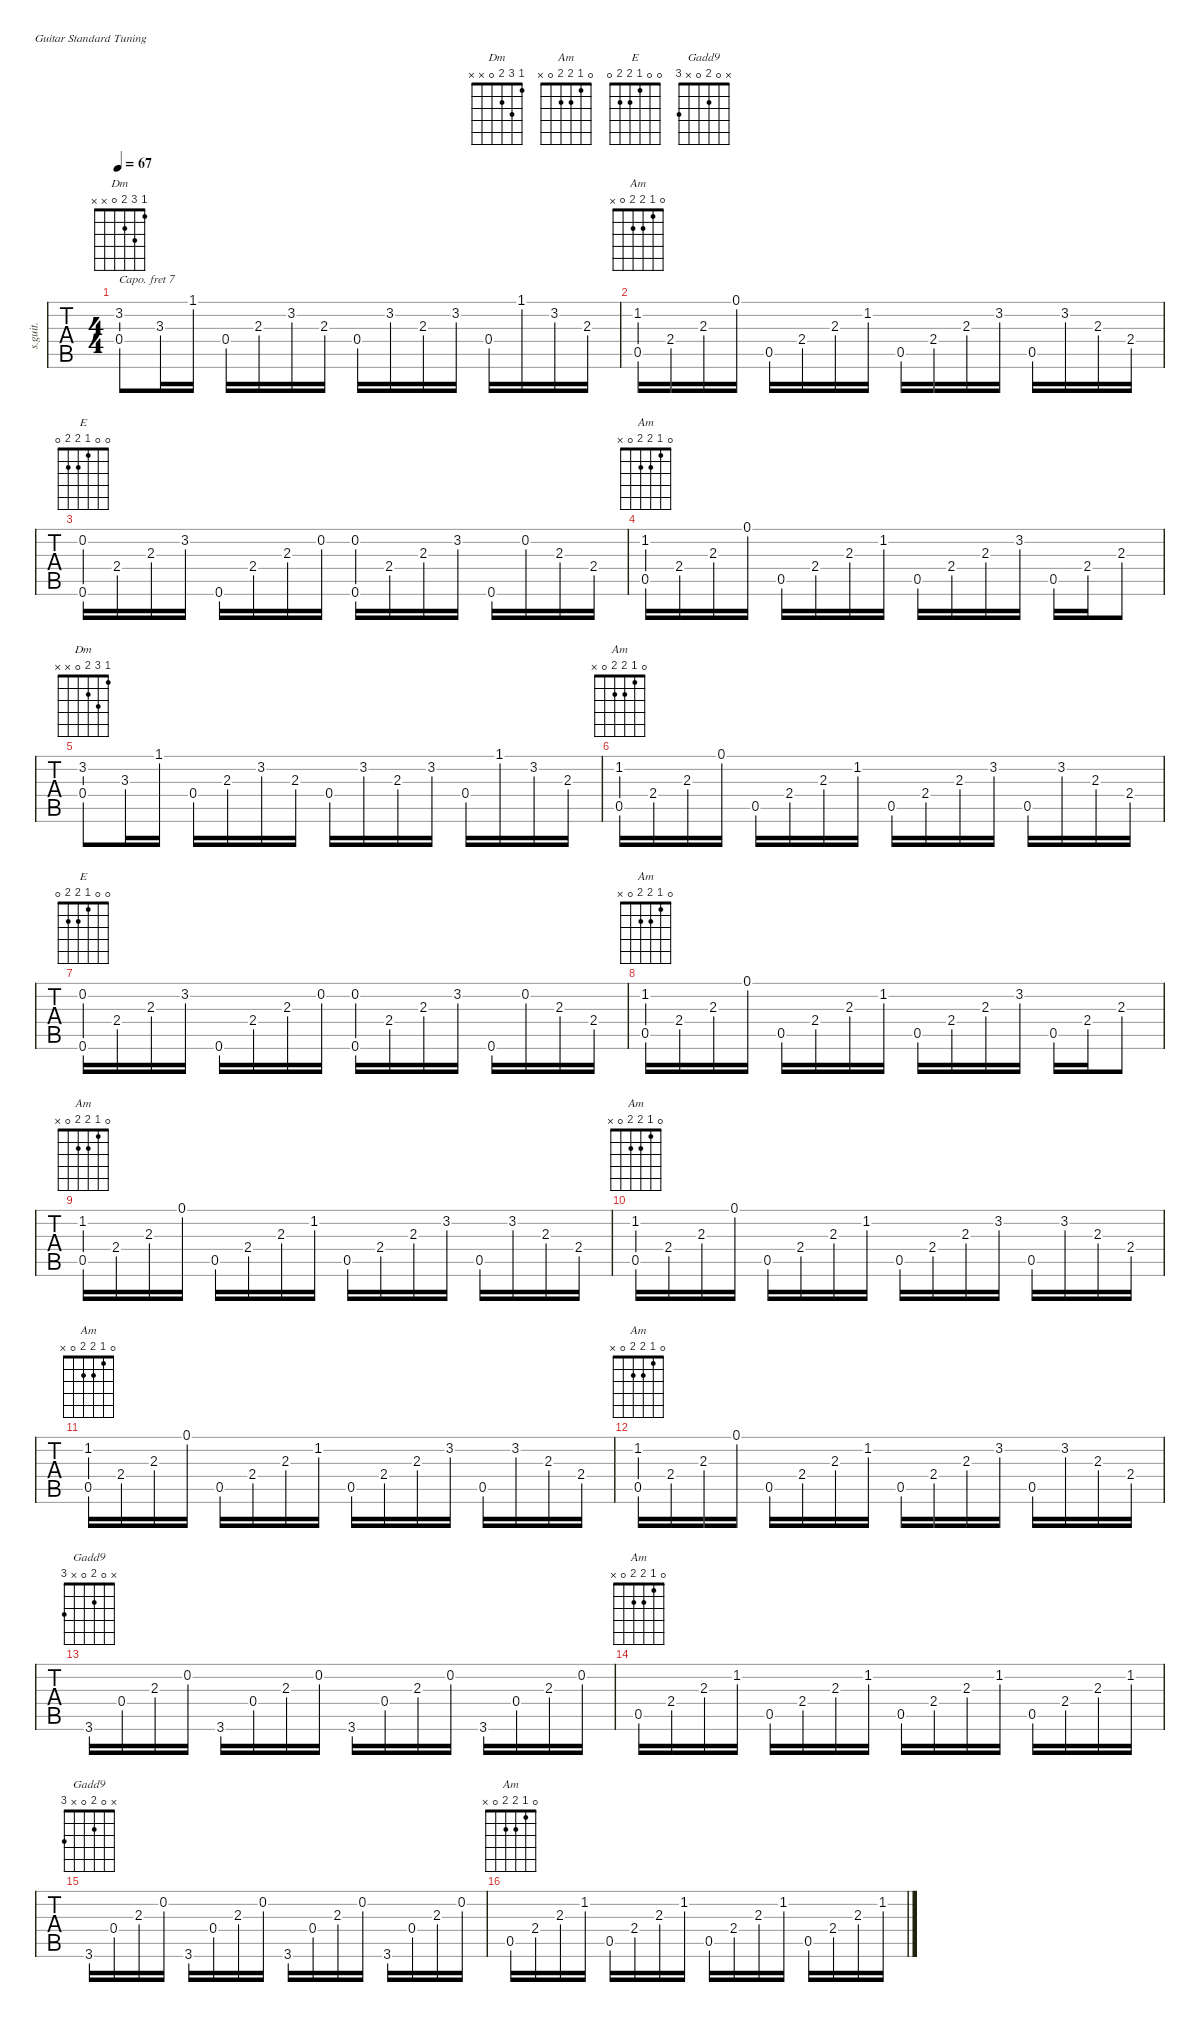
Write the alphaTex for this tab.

\defaultSystemsLayout 4
\hideDynamics
\bracketExtendMode nobrackets
\chordDiagramsInScore
\track ("Steel Guitar" "s.guit.") {defaultSystemsLayout 4 instrument acousticguitarsteel}
\staff {tabs}
\capo 7
\tuning (E4 B3 G3 D3 A2 E2)
\chord ("Dm" 1 3 2 0 x x) {showfingering false}
\chord ("Am" 0 1 2 2 0 x) {showfingering false}
\chord ("E" 0 0 1 2 2 0) {showfingering false}
\chord ("Gadd9" x 0 2 0 x 3) {showfingering false}
\ts (4 4)
\tempo 67
\clef g2
\ks g
(0.4{acc forcenatural} 3.2{acc forcenatural}).8{ch "Dm" dy mf instrument acousticguitarsteel} 3.3{acc forcenatural}.16 1.1{acc forcenatural}.16 0.4{acc forcenatural}.16 2.3{acc forcenatural}.16 3.2{acc forcenatural}.16 2.3{acc forcenatural}.16 0.4{acc forcenatural}.16 3.2{acc forcenatural}.16 2.3{acc forcenatural}.16 3.2{acc forcenatural}.16 0.4{acc forcenatural}.16 1.1{acc forcenatural}.16 3.2{acc forcenatural}.16 2.3{acc forcenatural}.16 |
(0.5{acc forcenatural} 1.2{acc forcenatural}).16{ch "Am"} 2.4{acc forcenatural}.16 2.3{acc forcenatural}.16 0.1{acc forcenatural}.16 0.5{acc forcenatural}.16 2.4{acc forcenatural}.16 2.3{acc forcenatural}.16 1.2{acc forcenatural}.16 0.5{acc forcenatural}.16 2.4{acc forcenatural}.16 2.3{acc forcenatural}.16 3.2{acc forcenatural}.16 0.5{acc forcenatural}.16 3.2{acc forcenatural}.16 2.3{acc forcenatural}.16 2.4{acc forcenatural}.16 |
(0.6{acc forcenatural} 0.2{acc #}).16{ch "E"} 2.4{acc forcenatural}.16 2.3{acc forcenatural}.16 3.2{acc forcenatural}.16 0.6{acc forcenatural}.16 2.4{acc forcenatural}.16 2.3{acc forcenatural}.16 0.2{acc #}.16 (0.6{acc forcenatural} 0.2{acc #}).16 2.4{acc forcenatural}.16 2.3{acc forcenatural}.16 3.2{acc forcenatural}.16 0.6{acc forcenatural}.16 0.2{acc #}.16 2.3{acc forcenatural}.16 2.4{acc forcenatural}.16 |
(0.5{acc forcenatural} 1.2{acc forcenatural}).16{ch "Am"} 2.4{acc forcenatural}.16 2.3{acc forcenatural}.16 0.1{acc forcenatural}.16 0.5{acc forcenatural}.16 2.4{acc forcenatural}.16 2.3{acc forcenatural}.16 1.2{acc forcenatural}.16 0.5{acc forcenatural}.16 2.4{acc forcenatural}.16 2.3{acc forcenatural}.16 3.2{acc forcenatural}.16 0.5{acc forcenatural}.16 2.4{acc forcenatural}.16 2.3{acc forcenatural}.8 |
(0.4{acc forcenatural} 3.2{acc forcenatural}).8{ch "Dm"} 3.3{acc forcenatural}.16 1.1{acc forcenatural}.16 0.4{acc forcenatural}.16 2.3{acc forcenatural}.16 3.2{acc forcenatural}.16 2.3{acc forcenatural}.16 0.4{acc forcenatural}.16 3.2{acc forcenatural}.16 2.3{acc forcenatural}.16 3.2{acc forcenatural}.16 0.4{acc forcenatural}.16 1.1{acc forcenatural}.16 3.2{acc forcenatural}.16 2.3{acc forcenatural}.16 |
(0.5{acc forcenatural} 1.2{acc forcenatural}).16{ch "Am"} 2.4{acc forcenatural}.16 2.3{acc forcenatural}.16 0.1{acc forcenatural}.16 0.5{acc forcenatural}.16 2.4{acc forcenatural}.16 2.3{acc forcenatural}.16 1.2{acc forcenatural}.16 0.5{acc forcenatural}.16 2.4{acc forcenatural}.16 2.3{acc forcenatural}.16 3.2{acc forcenatural}.16 0.5{acc forcenatural}.16 3.2{acc forcenatural}.16 2.3{acc forcenatural}.16 2.4{acc forcenatural}.16 |
(0.6{acc forcenatural} 0.2{acc #}).16{ch "E"} 2.4{acc forcenatural}.16 2.3{acc forcenatural}.16 3.2{acc forcenatural}.16 0.6{acc forcenatural}.16 2.4{acc forcenatural}.16 2.3{acc forcenatural}.16 0.2{acc #}.16 (0.6{acc forcenatural} 0.2{acc #}).16 2.4{acc forcenatural}.16 2.3{acc forcenatural}.16 3.2{acc forcenatural}.16 0.6{acc forcenatural}.16 0.2{acc #}.16 2.3{acc forcenatural}.16 2.4{acc forcenatural}.16 |
(0.5{acc forcenatural} 1.2{acc forcenatural}).16{ch "Am"} 2.4{acc forcenatural}.16 2.3{acc forcenatural}.16 0.1{acc forcenatural}.16 0.5{acc forcenatural}.16 2.4{acc forcenatural}.16 2.3{acc forcenatural}.16 1.2{acc forcenatural}.16 0.5{acc forcenatural}.16 2.4{acc forcenatural}.16 2.3{acc forcenatural}.16 3.2{acc forcenatural}.16 0.5{acc forcenatural}.16 2.4{acc forcenatural}.16 2.3{acc forcenatural}.8 |
(0.5{acc forcenatural} 1.2{acc forcenatural}).16{ch "Am"} 2.4{acc forcenatural}.16 2.3{acc forcenatural}.16 0.1{acc forcenatural}.16 0.5{acc forcenatural}.16 2.4{acc forcenatural}.16 2.3{acc forcenatural}.16 1.2{acc forcenatural}.16 0.5{acc forcenatural}.16 2.4{acc forcenatural}.16 2.3{acc forcenatural}.16 3.2{acc forcenatural}.16 0.5{acc forcenatural}.16 3.2{acc forcenatural}.16 2.3{acc forcenatural}.16 2.4{acc forcenatural}.16 |
(0.5{acc forcenatural} 1.2{acc forcenatural}).16{ch "Am"} 2.4{acc forcenatural}.16 2.3{acc forcenatural}.16 0.1{acc forcenatural}.16 0.5{acc forcenatural}.16 2.4{acc forcenatural}.16 2.3{acc forcenatural}.16 1.2{acc forcenatural}.16 0.5{acc forcenatural}.16 2.4{acc forcenatural}.16 2.3{acc forcenatural}.16 3.2{acc forcenatural}.16 0.5{acc forcenatural}.16 3.2{acc forcenatural}.16 2.3{acc forcenatural}.16 2.4{acc forcenatural}.16 |
(0.5{acc forcenatural} 1.2{acc forcenatural}).16{ch "Am"} 2.4{acc forcenatural}.16 2.3{acc forcenatural}.16 0.1{acc forcenatural}.16 0.5{acc forcenatural}.16 2.4{acc forcenatural}.16 2.3{acc forcenatural}.16 1.2{acc forcenatural}.16 0.5{acc forcenatural}.16 2.4{acc forcenatural}.16 2.3{acc forcenatural}.16 3.2{acc forcenatural}.16 0.5{acc forcenatural}.16 3.2{acc forcenatural}.16 2.3{acc forcenatural}.16 2.4{acc forcenatural}.16 |
(0.5{acc forcenatural} 1.2{acc forcenatural}).16{ch "Am"} 2.4{acc forcenatural}.16 2.3{acc forcenatural}.16 0.1{acc forcenatural}.16 0.5{acc forcenatural}.16 2.4{acc forcenatural}.16 2.3{acc forcenatural}.16 1.2{acc forcenatural}.16 0.5{acc forcenatural}.16 2.4{acc forcenatural}.16 2.3{acc forcenatural}.16 3.2{acc forcenatural}.16 0.5{acc forcenatural}.16 3.2{acc forcenatural}.16 2.3{acc forcenatural}.16 2.4{acc forcenatural}.16 |
3.6{acc forcenatural}.16{ch "Gadd9"} 0.4{acc forcenatural}.16 2.3{acc forcenatural}.16 0.2{acc #}.16 3.6{acc forcenatural}.16 0.4{acc forcenatural}.16 2.3{acc forcenatural}.16 0.2{acc #}.16 3.6{acc forcenatural}.16 0.4{acc forcenatural}.16 2.3{acc forcenatural}.16 0.2{acc #}.16 3.6{acc forcenatural}.16 0.4{acc forcenatural}.16 2.3{acc forcenatural}.16 0.2{acc #}.16 |
0.5{acc forcenatural}.16{ch "Am"} 2.4{acc forcenatural}.16 2.3{acc forcenatural}.16 1.2{acc forcenatural}.16 0.5{acc forcenatural}.16 2.4{acc forcenatural}.16 2.3{acc forcenatural}.16 1.2{acc forcenatural}.16 0.5{acc forcenatural}.16 2.4{acc forcenatural}.16 2.3{acc forcenatural}.16 1.2{acc forcenatural}.16 0.5{acc forcenatural}.16 2.4{acc forcenatural}.16 2.3{acc forcenatural}.16 1.2{acc forcenatural}.16 |
3.6{acc forcenatural}.16{ch "Gadd9"} 0.4{acc forcenatural}.16 2.3{acc forcenatural}.16 0.2{acc #}.16 3.6{acc forcenatural}.16 0.4{acc forcenatural}.16 2.3{acc forcenatural}.16 0.2{acc #}.16 3.6{acc forcenatural}.16 0.4{acc forcenatural}.16 2.3{acc forcenatural}.16 0.2{acc #}.16 3.6{acc forcenatural}.16 0.4{acc forcenatural}.16 2.3{acc forcenatural}.16 0.2{acc #}.16 |
0.5{acc forcenatural}.16{ch "Am"} 2.4{acc forcenatural}.16 2.3{acc forcenatural}.16 1.2{acc forcenatural}.16 0.5{acc forcenatural}.16 2.4{acc forcenatural}.16 2.3{acc forcenatural}.16 1.2{acc forcenatural}.16 0.5{acc forcenatural}.16 2.4{acc forcenatural}.16 2.3{acc forcenatural}.16 1.2{acc forcenatural}.16 0.5{acc forcenatural}.16 2.4{acc forcenatural}.16 2.3{acc forcenatural}.16 1.2{acc forcenatural}.16
